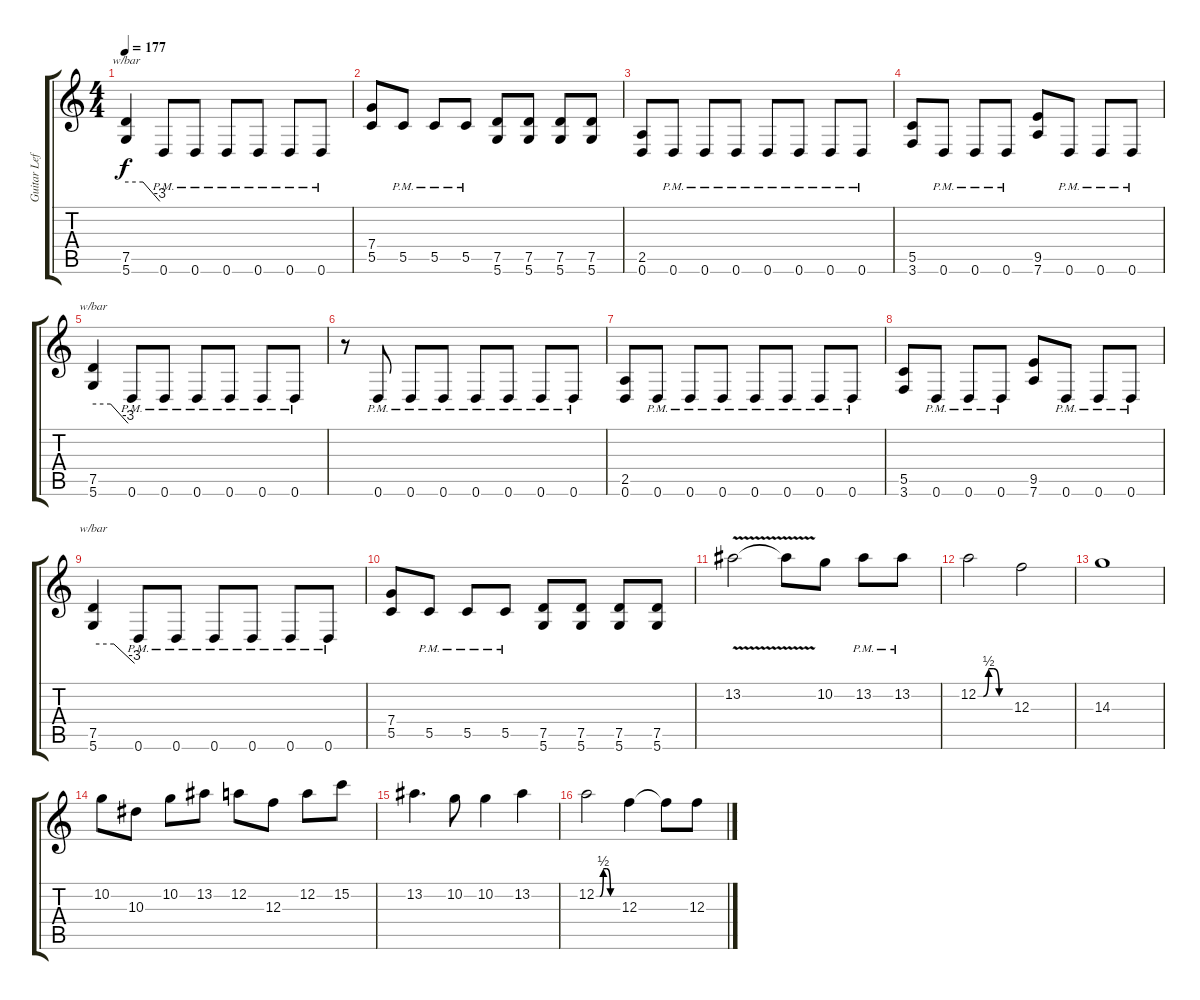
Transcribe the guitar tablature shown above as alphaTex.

\track ("Guitar Left" "Guitar Lef") {instrument distortionguitar}
\staff {score tabs}
\tuning (D4 A3 F3 C3 G2 D2) {hide}
\ts (4 4)
\tempo 177
\clef g2
\ks c
(7.5 5.6).4{tbe (custom default 0 0 30 0 60 -12) dy f} 0.6{pm}.8 0.6{pm}.8 0.6{pm}.8 0.6{pm}.8 0.6{pm}.8 0.6{pm}.8 |
(7.4 5.5).8 5.5{pm}.8 5.5{pm}.8 5.5{pm}.8 (7.5 5.6).8 (7.5 5.6).8 (7.5 5.6).8 (7.5 5.6).8 |
(2.5 0.6).8 0.6{pm}.8 0.6{pm}.8 0.6{pm}.8 0.6{pm}.8 0.6{pm}.8 0.6{pm}.8 0.6{pm}.8 |
(5.5 3.6).8 0.6{pm}.8 0.6{pm}.8 0.6{pm}.8 (9.5 7.6).8 0.6{pm}.8 0.6{pm}.8 0.6{pm}.8 |
(7.5 5.6).4{tbe (custom default 0 0 30 0 60 -12)} 0.6{pm}.8 0.6{pm}.8 0.6{pm}.8 0.6{pm}.8 0.6{pm}.8 0.6{pm}.8 |
r.8 0.6{pm}.8 0.6{pm}.8 0.6{pm}.8 0.6{pm}.8 0.6{pm}.8 0.6{pm}.8 0.6{pm}.8 |
(2.5 0.6).8 0.6{pm}.8 0.6{pm}.8 0.6{pm}.8 0.6{pm}.8 0.6{pm}.8 0.6{pm}.8 0.6{pm}.8 |
(5.5 3.6).8 0.6{pm}.8 0.6{pm}.8 0.6{pm}.8 (9.5 7.6).8 0.6{pm}.8 0.6{pm}.8 0.6{pm}.8 |
(7.5 5.6).4{tbe (custom default 0 0 30 0 60 -12)} 0.6{pm}.8 0.6{pm}.8 0.6{pm}.8 0.6{pm}.8 0.6{pm}.8 0.6{pm}.8 |
(7.4 5.5).8 5.5{pm}.8 5.5{pm}.8 5.5{pm}.8 (7.5 5.6).8 (7.5 5.6).8 (7.5 5.6).8 (7.5 5.6).8 |
13.2{v}.2 13.2{t}.8 10.2.8 13.2{pm}.8 13.2{pm}.8 |
12.2{be (custom 0 0 10 0 20 2 30 2 40 0 60 0)}.2 12.3.2 |
14.3.1 |
10.2.8 10.3.8 10.2.8 13.2.8 12.2.8 12.3.8 12.2.8 15.2.8 |
13.2.4{d} 10.2.8 10.2.4 13.2.4 |
12.2{be (custom 0 0 10 0 20 2 30 2 40 0 60 0)}.2 12.3.4 12.3{t}.8 12.3{ss}.8
